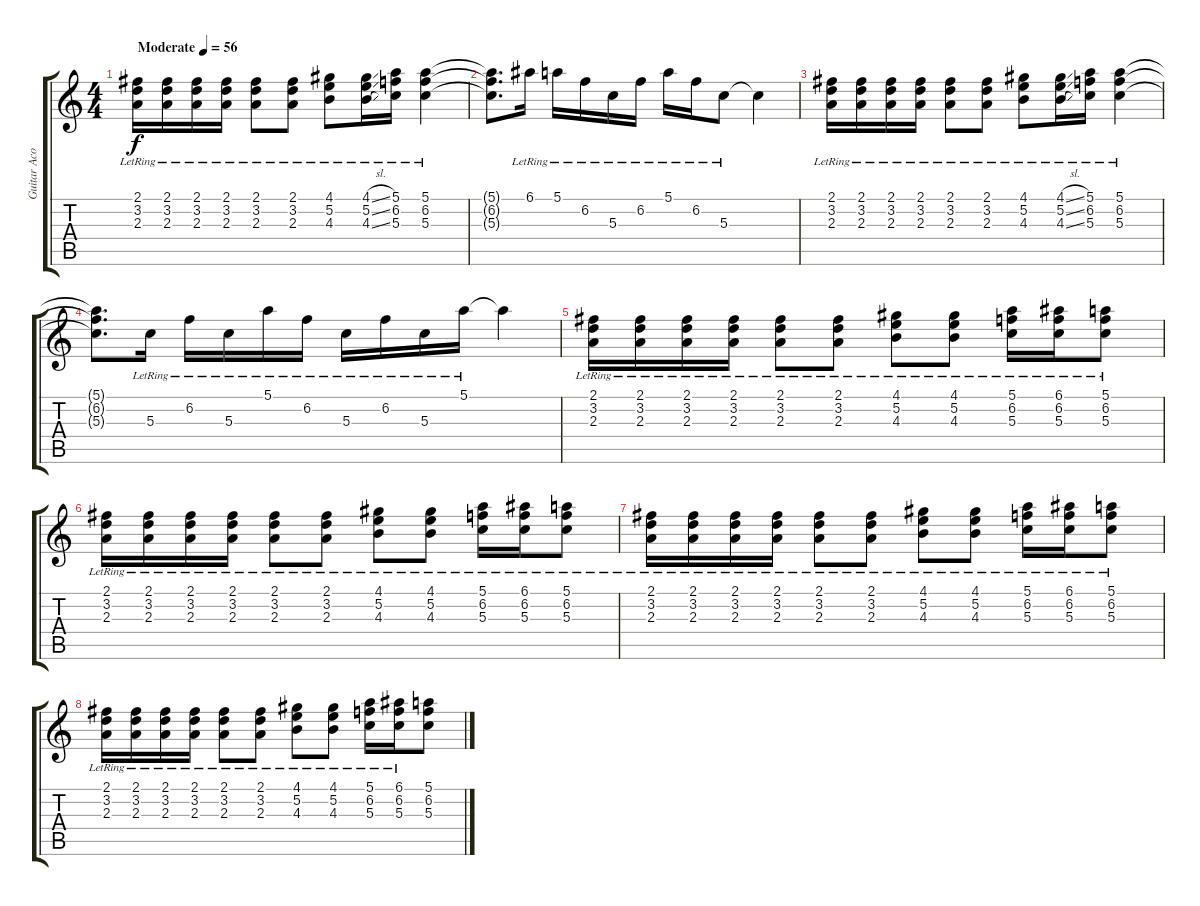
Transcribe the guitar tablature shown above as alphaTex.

\track ("Guitar Acoustic / Solo" "Guitar Aco") {instrument electricguitarclean}
\staff {score tabs}
\tuning (E4 B3 G3 D3 A2 E2) {hide}
\ts (4 4)
\tempo (56 "Moderate")
\clef g2
\ks c
(2.1{lr} 3.2{lr} 2.3{lr}).16{dy f instrument electricguitarclean} (2.1{lr} 3.2{lr} 2.3{lr}).16 (2.1{lr} 3.2{lr} 2.3{lr}).16 (2.1{lr} 3.2{lr} 2.3{lr}).16 (2.1{lr} 3.2{lr} 2.3{lr}).8 (2.1{lr} 3.2{lr} 2.3{lr}).8 (4.1{lr} 5.2{lr} 4.3{lr}).8 (4.1{sl lr} 5.2{sl lr} 4.3{sl lr}).16 (5.1{lr} 6.2{lr} 5.3{lr}).16 (5.1{lr} 6.2{lr} 5.3{lr}).4 |
(5.1{t} 6.2{t} 5.3{t}).8{d} 6.1{lr}.16 5.1{lr}.16 6.2{lr}.16 5.3{lr}.16 6.2{lr}.16 5.1{lr}.16 6.2{lr}.16 5.3{lr}.8 5.3{t}.4 |
(2.1{lr} 3.2{lr} 2.3{lr}).16 (2.1{lr} 3.2{lr} 2.3{lr}).16 (2.1{lr} 3.2{lr} 2.3{lr}).16 (2.1{lr} 3.2{lr} 2.3{lr}).16 (2.1{lr} 3.2{lr} 2.3{lr}).8 (2.1{lr} 3.2{lr} 2.3{lr}).8 (4.1{lr} 5.2{lr} 4.3{lr}).8 (4.1{sl lr} 5.2{sl lr} 4.3{sl lr}).16 (5.1{lr} 6.2{lr} 5.3{lr}).16 (5.1{lr} 6.2{lr} 5.3{lr}).4 |
(5.1{t} 6.2{t} 5.3{t}).8{d} 5.3{lr}.16 6.2{lr}.16 5.3{lr}.16 5.1{lr}.16 6.2{lr}.16 5.3{lr}.16 6.2{lr}.16 5.3{lr}.16 5.1{lr}.16 5.1{t}.4 |
(2.1{lr} 3.2{lr} 2.3{lr}).16 (2.1{lr} 3.2{lr} 2.3{lr}).16 (2.1{lr} 3.2{lr} 2.3{lr}).16 (2.1{lr} 3.2{lr} 2.3{lr}).16 (2.1{lr} 3.2{lr} 2.3{lr}).8 (2.1{lr} 3.2{lr} 2.3{lr}).8 (4.1{lr} 5.2{lr} 4.3{lr}).8 (4.1{lr} 5.2{lr} 4.3{lr}).8 (5.1{lr} 6.2{lr} 5.3{lr}).16 (6.1{lr} 6.2{lr} 5.3{lr}).16 (5.1{lr} 6.2{lr} 5.3{lr}).8 |
(2.1{lr} 3.2{lr} 2.3{lr}).16 (2.1{lr} 3.2{lr} 2.3{lr}).16 (2.1{lr} 3.2{lr} 2.3{lr}).16 (2.1{lr} 3.2{lr} 2.3{lr}).16 (2.1{lr} 3.2{lr} 2.3{lr}).8 (2.1{lr} 3.2{lr} 2.3{lr}).8 (4.1{lr} 5.2{lr} 4.3{lr}).8 (4.1{lr} 5.2{lr} 4.3{lr}).8 (5.1{lr} 6.2{lr} 5.3{lr}).16 (6.1{lr} 6.2{lr} 5.3{lr}).16 (5.1{lr} 6.2{lr} 5.3{lr}).8 |
(2.1{lr} 3.2{lr} 2.3{lr}).16 (2.1{lr} 3.2{lr} 2.3{lr}).16 (2.1{lr} 3.2{lr} 2.3{lr}).16 (2.1{lr} 3.2{lr} 2.3{lr}).16 (2.1{lr} 3.2{lr} 2.3{lr}).8 (2.1{lr} 3.2{lr} 2.3{lr}).8 (4.1{lr} 5.2{lr} 4.3{lr}).8 (4.1{lr} 5.2{lr} 4.3{lr}).8 (5.1{lr} 6.2{lr} 5.3{lr}).16 (6.1{lr} 6.2{lr} 5.3{lr}).16 (5.1{lr} 6.2{lr} 5.3{lr}).8 |
(2.1{lr} 3.2{lr} 2.3{lr}).16 (2.1{lr} 3.2{lr} 2.3{lr}).16 (2.1{lr} 3.2{lr} 2.3{lr}).16 (2.1{lr} 3.2{lr} 2.3{lr}).16 (2.1{lr} 3.2{lr} 2.3{lr}).8 (2.1{lr} 3.2{lr} 2.3{lr}).8 (4.1{lr} 5.2{lr} 4.3{lr}).8 (4.1{lr} 5.2{lr} 4.3{lr}).8 (5.1{lr} 6.2{lr} 5.3{lr}).16 (6.1{lr} 6.2{lr} 5.3{lr}).16 (5.1 6.2 5.3).8
